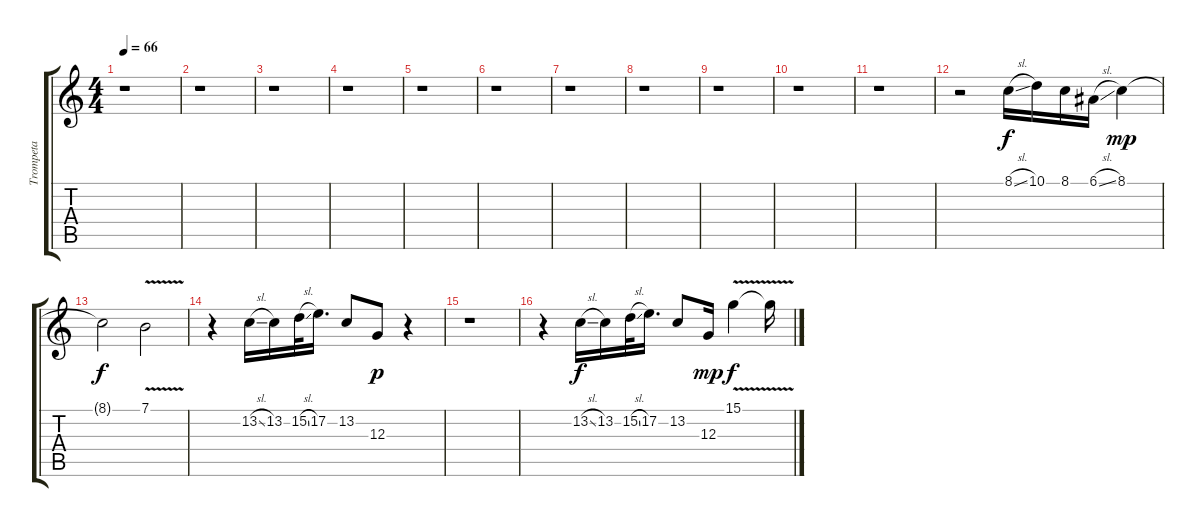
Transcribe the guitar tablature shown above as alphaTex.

\track ("Trompeta" "Trompeta") {instrument tenorsax}
\staff {score tabs}
\tuning (E4 B3 G3 D3 A2 E2) {hide}
\ts (4 4)
\tempo 66
\clef g2
\ks c
r.1{dy f} |
r.1 |
r.1 |
r.1 |
r.1 |
r.1 |
r.1 |
r.1 |
r.1 |
r.1 |
r.1 |
r.2 8.1{sl}.16 10.1.16 8.1.16 6.1{sl}.16 8.1.4{dy mp volume 14} |
8.1{t}.2{dy f} 7.1{v}.2 |
r.4 13.2{sl}.16 13.2.16 15.2{sl}.32 17.2.16{d} 13.2.8 12.3.8{dy p} r.4 |
r.1 |
r.4 13.2{sl}.16{dy f} 13.2.16 15.2{sl}.32 17.2.16{d} 13.2.8 12.3.16{dy mp} 15.1{v}.4{dy f} 15.1{t}.16
